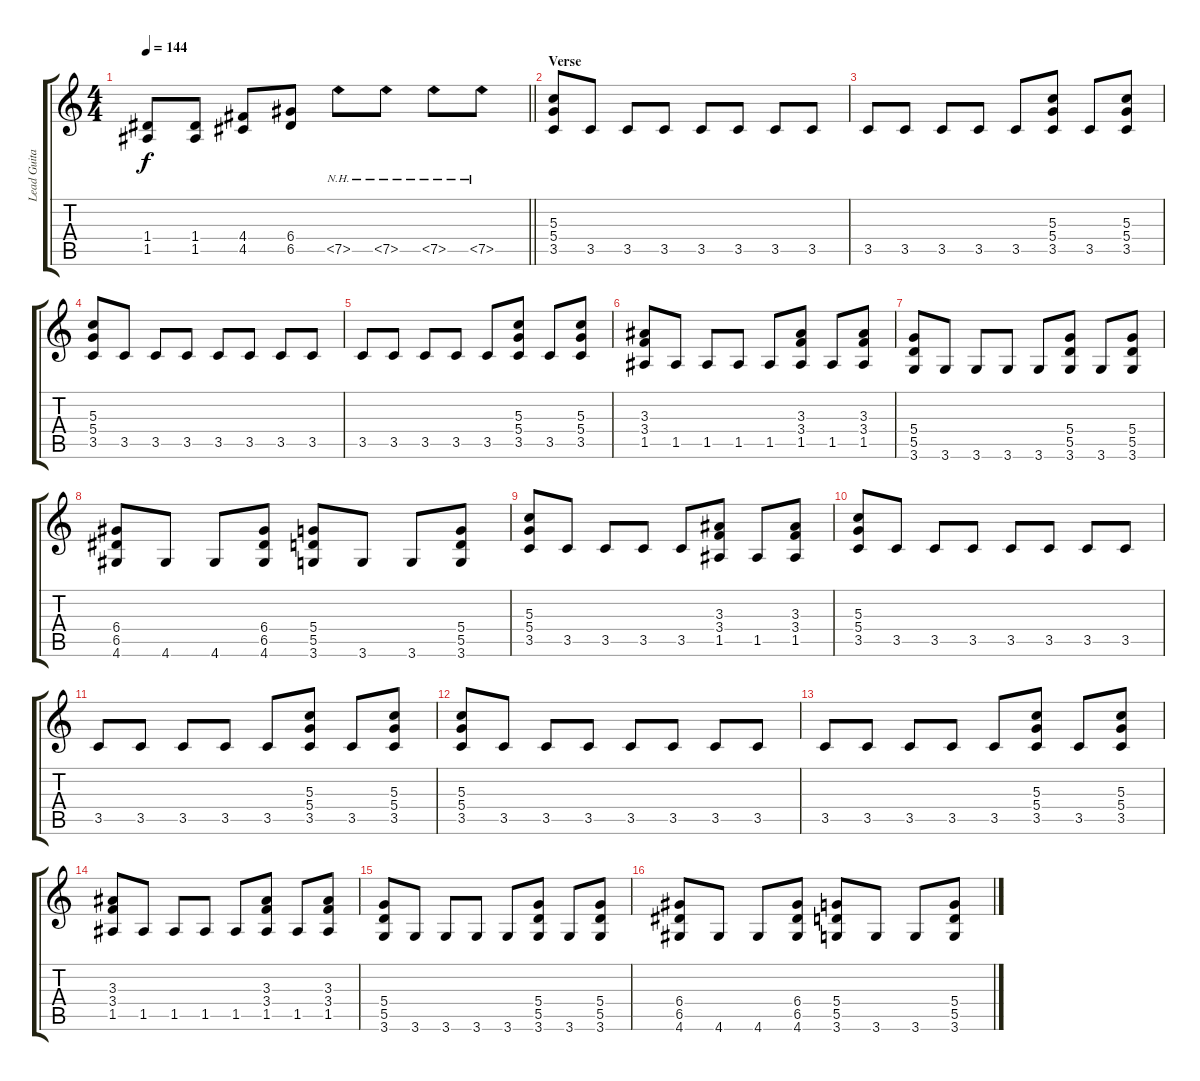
\track ("Lead Guitar" "Lead Guita") {instrument distortionguitar}
\staff {score tabs}
\tuning (E4 B3 G3 D3 A2 E2) {hide}
\ts (4 4)
\tempo 144
\clef g2
\barLineRight lightlight
\ks c
(1.4{t} 1.5{t}).8{dy f} (1.4 1.5).8 (4.4 4.5).8 (6.4 6.5).8 7.5{nh}.8 7.5{nh}.8 7.5{nh}.8 7.5{nh}.8 |
\section ("" "Verse")
(5.3 5.4 3.5).8 3.5.8 3.5.8 3.5.8 3.5.8 3.5.8 3.5.8 3.5.8 |
3.5.8 3.5.8 3.5.8 3.5.8 3.5.8 (5.3 5.4 3.5).8 3.5.8 (5.3 5.4 3.5).8 |
(5.3 5.4 3.5).8 3.5.8 3.5.8 3.5.8 3.5.8 3.5.8 3.5.8 3.5.8 |
3.5.8 3.5.8 3.5.8 3.5.8 3.5.8 (5.3 5.4 3.5).8 3.5.8 (5.3 5.4 3.5).8 |
(3.3 3.4 1.5).8 1.5.8 1.5.8 1.5.8 1.5.8 (3.3 3.4 1.5).8 1.5.8 (3.3 3.4 1.5).8 |
(5.4 5.5 3.6).8 3.6.8 3.6.8 3.6.8 3.6.8 (5.4 5.5 3.6).8 3.6.8 (5.4 5.5 3.6).8 |
(6.4 6.5 4.6).8 4.6.8 4.6.8 (6.4 6.5 4.6).8 (5.4 5.5 3.6).8 3.6.8 3.6.8 (5.4 5.5 3.6).8 |
(5.3 5.4 3.5).8 3.5.8 3.5.8 3.5.8 3.5.8 (3.3 3.4 1.5).8 1.5.8 (3.3 3.4 1.5).8 |
(5.3 5.4 3.5).8 3.5.8 3.5.8 3.5.8 3.5.8 3.5.8 3.5.8 3.5.8 |
3.5.8 3.5.8 3.5.8 3.5.8 3.5.8 (5.3 5.4 3.5).8 3.5.8 (5.3 5.4 3.5).8 |
(5.3 5.4 3.5).8 3.5.8 3.5.8 3.5.8 3.5.8 3.5.8 3.5.8 3.5.8 |
3.5.8 3.5.8 3.5.8 3.5.8 3.5.8 (5.3 5.4 3.5).8 3.5.8 (5.3 5.4 3.5).8 |
(3.3 3.4 1.5).8 1.5.8 1.5.8 1.5.8 1.5.8 (3.3 3.4 1.5).8 1.5.8 (3.3 3.4 1.5).8 |
(5.4 5.5 3.6).8 3.6.8 3.6.8 3.6.8 3.6.8 (5.4 5.5 3.6).8 3.6.8 (5.4 5.5 3.6).8 |
(6.4 6.5 4.6).8 4.6.8 4.6.8 (6.4 6.5 4.6).8 (5.4 5.5 3.6).8 3.6.8 3.6.8 (5.4 5.5 3.6).8
